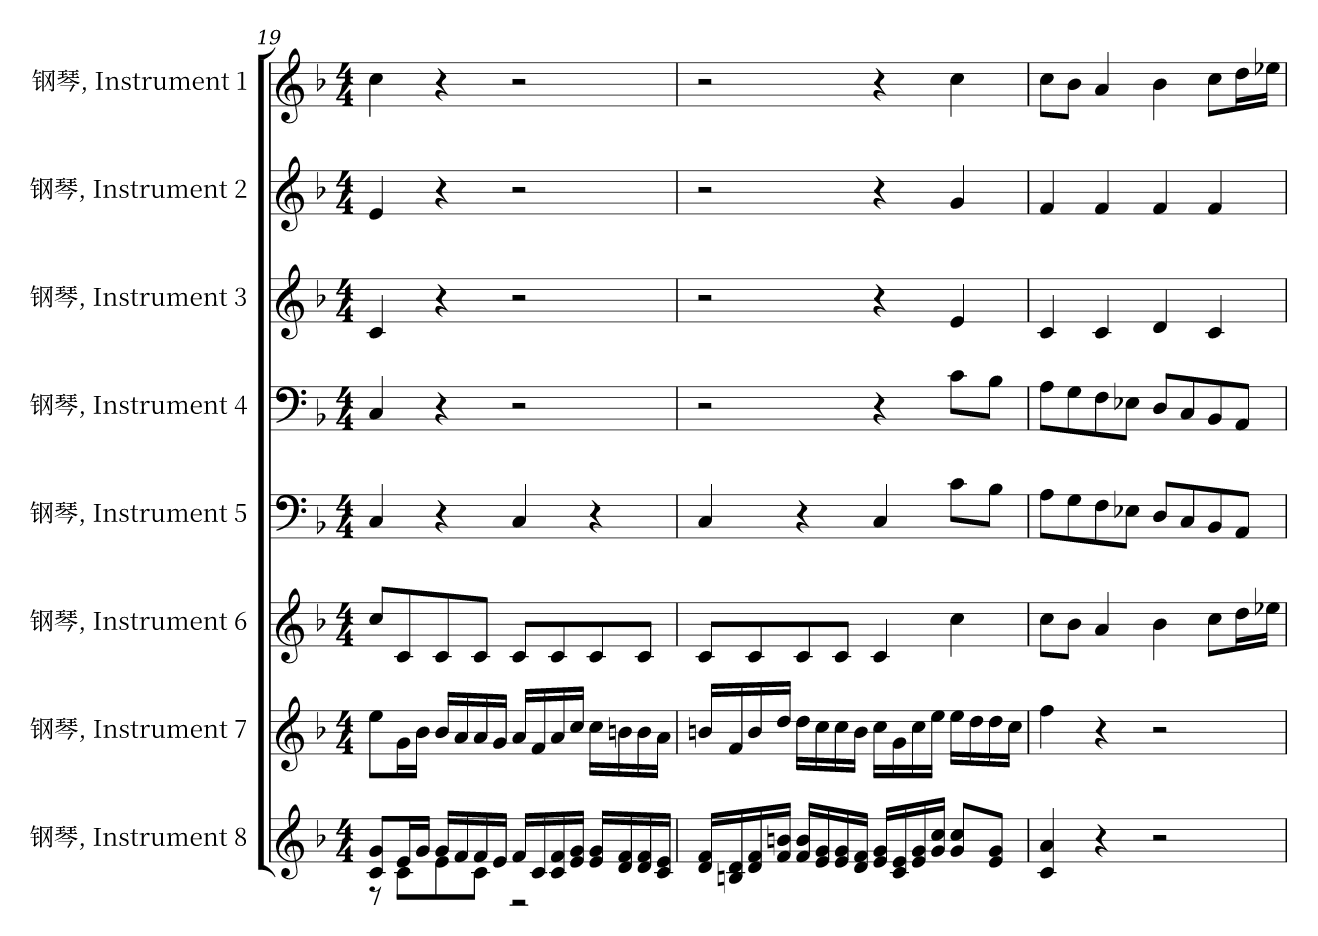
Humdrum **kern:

**kern	**kern	**kern	**kern	**kern	**kern	**kern	**kern
*part8	*part7	*part6	*part5	*part4	*part3	*part2	*part1
*staff8	*staff7	*staff6	*staff5	*staff4	*staff3	*staff2	*staff1
*I"钢琴, Instrument 8	*I"钢琴, Instrument 7	*I"钢琴, Instrument 6	*I"钢琴, Instrument 5	*I"钢琴, Instrument 4	*I"钢琴, Instrument 3	*I"钢琴, Instrument 2	*I"钢琴, Instrument 1
!!LO:PB:g=z
*clefG2	*clefG2	*clefG2	*clefF4	*clefF4	*clefG2	*clefG2	*clefG2
*k[b-]	*k[b-]	*k[b-]	*k[b-]	*k[b-]	*k[b-]	*k[b-]	*k[b-]
*M4/4	*M4/4	*M4/4	*M4/4	*M4/4	*M4/4	*M4/4	*M4/4
=19	=19	=19	=19	=19	=19	=19	=19
*^	*	*	*	*	*	*	*
8c/ 8g/L	8r	8ee\L	8cc/L	4C/	4C/	4c/	4e/	4cc\
16e/L	8c\L	16g\L	8c/	.	.	.	.	.
16g/JJ	.	16b-\JJ	.	.	.	.	.	.
16g/LL	8e\	16b-/LL	8c/	4r	4r	4r	4r	4r
16f/	.	16a/	.	.	.	.	.	.
16f/	8c\J	16a/	8c/J	.	.	.	.	.
16e/JJ	.	16g/JJ	.	.	.	.	.	.
16f/LL	2r	16a/LL	8c/L	4C/	2r	2r	2r	2r
16c/	.	16f/	.	.	.	.	.	.
16c/ 16f/	.	16a/	8c/	.	.	.	.	.
16e/ 16g/JJ	.	16cc/JJ	.	.	.	.	.	.
16e/ 16g/LL	.	16cc\LL	8c/	4r	.	.	.	.
16d/ 16f/	.	16bn\	.	.	.	.	.	.
16d/ 16f/	.	16b\	8c/J	.	.	.	.	.
16c/ 16e/JJ	.	16a\JJ	.	.	.	.	.	.
*v	*v	*	*	*	*	*	*	*
=20	=20	=20	=20	=20	=20	=20	=20
16d/ 16f/LL	16bn/LL	8c/L	4C/	2r	2r	2r	2r
16Bn/ 16d/	16f/	.	.	.	.	.	.
16d/ 16f/	16b/	8c/	.	.	.	.	.
16f/ 16bn/JJ	16dd/JJ	.	.	.	.	.	.
16f/ 16b/LL	16dd\LL	8c/	4r	.	.	.	.
16e/ 16g/	16cc\	.	.	.	.	.	.
16e/ 16g/	16cc\	8c/J	.	.	.	.	.
16d/ 16f/JJ	16b\JJ	.	.	.	.	.	.
16e/ 16g/LL	16cc\LL	4c/	4C/	4r	4r	4r	4r
16c/ 16e/	16g\	.	.	.	.	.	.
16e/ 16g/	16cc\	.	.	.	.	.	.
16g/ 16cc/JJ	16ee\JJ	.	.	.	.	.	.
8g/ 8cc/L	16ee\LL	4cc\	8c\L	8c\L	4e/	4g/	4cc\
.	16dd\	.	.	.	.	.	.
8e/ 8g/J	16dd\	.	8B-\J	8B-\J	.	.	.
.	16cc\JJ	.	.	.	.	.	.
=21	=21	=21	=21	=21	=21	=21	=21
4c/ 4a/	4ff\	8cc\L	8A\L	8A\L	4c/	4f/	8cc\L
.	.	8b-\J	8G\	8G\	.	.	8b-\J
4r	4r	4a/	8F\	8F\	4c/	4f/	4a/
.	.	.	8E-X\J	8E-X\J	.	.	.
2r	2r	4b-\	8D/L	8D/L	4d/	4f/	4b-\
.	.	.	8C/	8C/	.	.	.
.	.	8cc\L	8BB-/	8BB-/	4c/	4f/	8cc\L
.	.	16dd\L	8AA/J	8AA/J	.	.	16dd\L
.	.	16ee-X\JJ	.	.	.	.	16ee-X\JJ
=	=	=	=	=	=	=	=
*-	*-	*-	*-	*-	*-	*-	*-
